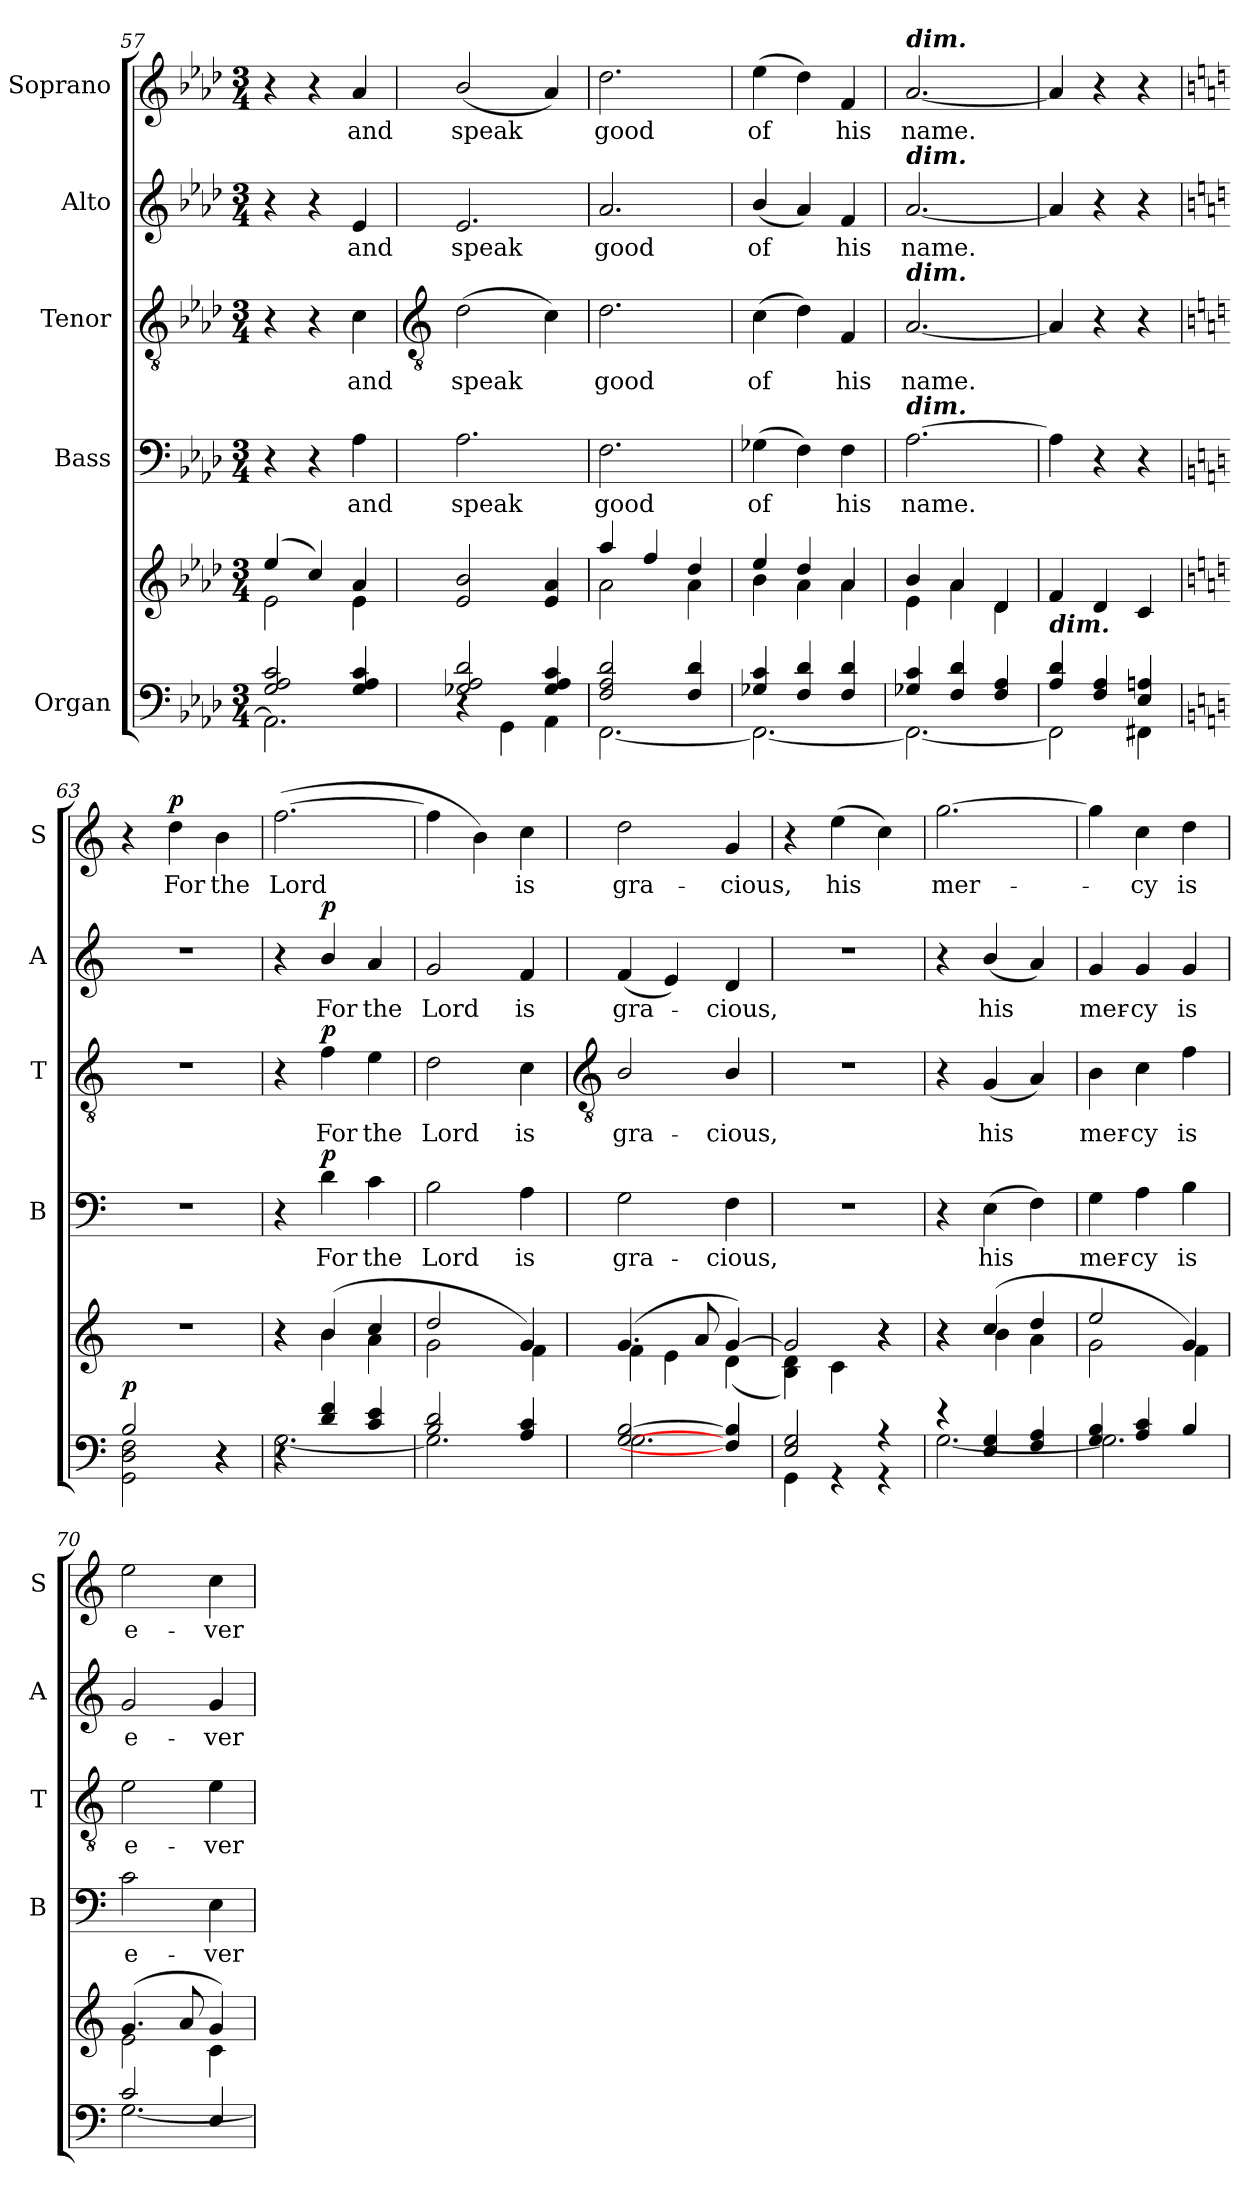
**kern	**kern	**dynam	**kern	**text	**dynam	**kern	**text	**dynam	**kern	**text	**dynam	**kern	**text	**dynam
*part5	*part5	*part5	*part4	*part4	*part4	*part3	*part3	*part3	*part2	*part2	*part2	*part1	*part1	*part1
*staff6	*staff5	*staff5/6	*staff4	*staff4	*staff4	*staff3	*staff3	*staff3	*staff2	*staff2	*staff2	*staff1	*staff1	*staff1
*I"Organ	*	*	*I"Bass	*	*	*I"Tenor	*	*	*I"Alto	*	*	*I"Soprano	*	*
*	*	*	*I'B	*	*	*I'T	*	*	*I'A	*	*	*I'S	*	*
*clefF4	*clefG2	*	*clefF4	*	*	*clefGv2	*	*	*clefG2	*	*	*clefG2	*	*
*k[b-e-a-d-]	*k[b-e-a-d-]	*	*k[b-e-a-d-]	*	*	*k[b-e-a-d-]	*	*	*k[b-e-a-d-]	*	*	*k[b-e-a-d-]	*	*
*A-:	*A-:	*	*A-:	*	*	*A-:	*	*	*A-:	*	*	*A-:	*	*
*M3/4	*M3/4	*	*M3/4	*	*	*M3/4	*	*	*M3/4	*	*	*M3/4	*	*
=57	=57	=57	=57	=57	=57	=57	=57	=57	=57	=57	=57	=57	=57	=57
*^	*^	*	*	*	*	*	*	*	*	*	*	*	*	*
*	*^	*	*^	*	*	*	*	*	*	*	*	*	*	*	*	*
!	!	!LO:N:vis=1	!	!	!LO:N:vis=1	!	!	!	!	!	!	!	!	!	!	!	!	!
2G/ 2A-/ 2c/	2.AA-\]	2.ryy	(>4ee-/	2e-\	2.ryy	.	4r	.	.	4r	.	.	4r	.	.	4r	.	.
.	.	.	4cc/)	.	.	.	4r	.	.	4r	.	.	4r	.	.	4r	.	.
!	!	!	!	!	!	!	!	!LO:LY:b	!	!	!LO:LY:b	!	!	!LO:LY:b	!	!	!LO:LY:b	!
4G/ 4A-/ 4c/	.	.	4a-/	4e-\	.	.	4A-	and	.	4c	and	.	4e-	and	.	4a-	and	.
!!LO:LB:g=z
=58	=58	=58	=58	=58	=58	=58	=58	=58	=58	=58	=58	=58	=58	=58	=58	=58	=58	=58
*	*	*	*	*	*	*	*	*	*	*clefGv2	*	*	*	*	*	*	*	*
!	!	!LO:N:vis=1	!	!	!LO:N:vis=1	!	!	!LO:LY:b	!	!	!LO:LY:b	!	!	!LO:LY:b	!	!	!LO:LY:b	!
2G-X/ 2A-/ 2d-/	4r	2.ryy	2e-/ 2b-/	2.ryy	2.ryy	.	2.A-	speak	.	(>2d-	speak	.	2.e-	speak	.	(<2b-/	speak	.
.	4GG\	.	.	.	.	.	.	.	.	.	.	.	.	.	.	.	.	.
4G-/ 4A-/ 4c/	4AA-\	.	4e-/ 4a-/	.	.	.	.	.	.	4c)	.	.	.	.	.	4a-)	.	.
=59	=59	=59	=59	=59	=59	=59	=59	=59	=59	=59	=59	=59	=59	=59	=59	=59	=59	=59
!	!	!LO:N:vis=1	!	!	!LO:N:vis=1	!	!	!LO:LY:b	!	!	!LO:LY:b	!	!	!LO:LY:b	!	!	!LO:LY:b	!
2F/ 2A-/ 2d-/	[2.FF\	2.ryy	4aa-/	2a-\	2.ryy	.	2.F	good	.	2.d-	good	.	2.a-	good	.	2.dd-	good	.
.	.	.	4ff/	.	.	.	.	.	.	.	.	.	.	.	.	.	.	.
4F/ 4d-/	.	.	4dd-/	4a-\	.	.	.	.	.	.	.	.	.	.	.	.	.	.
=60	=60	=60	=60	=60	=60	=60	=60	=60	=60	=60	=60	=60	=60	=60	=60	=60	=60	=60
!	!	!LO:N:vis=1	!	!	!LO:N:vis=1	!	!	!LO:LY:b	!	!	!LO:LY:b	!	!	!LO:LY:b	!	!	!LO:LY:b	!
4G-X/ 4c/	2.FF\_	2.ryy	4ee-/	4b-\	2.ryy	.	(>4G-X	of	.	(>4c	of	.	(<4b-/	of	.	(>4ee-	of	.
4F/ 4d-/	.	.	4dd-/	4a-\	.	.	4F)	.	.	4d-)	.	.	4a-)	.	.	4dd-)	.	.
!	!	!	!	!	!	!	!	!LO:LY:b	!	!	!LO:LY:b	!	!	!LO:LY:b	!	!	!LO:LY:b	!
4F/ 4d-/	.	.	4a-/	4a-\	.	.	4F	his	.	4F	his	.	4f	his	.	4f	his	.
=61	=61	=61	=61	=61	=61	=61	=61	=61	=61	=61	=61	=61	=61	=61	=61	=61	=61	=61
!	!	!	!	!	!	!	!	!	!	!	!	!	!	!	!	!LO:TX:a:Bi:t=dim.	!	!
!	!	!	!	!	!	!	!	!	!	!	!	!	!LO:TX:a:Bi:t=dim.	!	!	!	!	!
!	!	!	!	!	!	!	!	!	!	!LO:TX:a:Bi:t=dim.	!	!	!	!	!	!	!	!
!	!	!	!	!	!	!	!LO:TX:a:Bi:t=dim.	!	!	!	!	!	!	!	!	!	!	!
!	!	!LO:N:vis=1	!	!	!LO:N:vis=1	!	!	!LO:LY:b	!	!	!LO:LY:b	!	!	!LO:LY:b	!	!	!LO:LY:b	!
4G-X/ 4c/	2.FF\_	2.ryy	4b-/	4e-\	2.ryy	.	[2.A-	name.	.	[2.A-	name.	.	[2.a-	name.	.	[2.a-	name.	.
4F/ 4d-/	.	.	4a-/	4a-\	.	.	.	.	.	.	.	.	.	.	.	.	.	.
4F/ 4A-/	.	.	4d-/	4d-\	.	.	.	.	.	.	.	.	.	.	.	.	.	.
=62	=62	=62	=62	=62	=62	=62	=62	=62	=62	=62	=62	=62	=62	=62	=62	=62	=62	=62
!LO:TX:a:Bi:t=dim.	!	!	!	!	!	!	!	!	!	!	!	!	!	!	!	!	!	!
!	!	!LO:N:vis=1	!	!	!LO:N:vis=1	!	!	!	!	!	!	!	!	!	!	!	!	!
4A-/ 4d-/	2FF\]	2.ryy	4f/	2ryy	2.ryy	.	4A-]	.	.	4A-]	.	.	4a-]	.	.	4a-]	.	.
4F/ 4A-/	.	.	4d-/	.	.	.	4r	.	.	4r	.	.	4r	.	.	4r	.	.
4E-/ 4An/	4FF#X\	.	4c/	4ryy	.	.	4r	.	.	4r	.	.	4r	.	.	4r	.	.
=63	=63	=63	=63	=63	=63	=63	=63	=63	=63	=63	=63	=63	=63	=63	=63	=63	=63	=63
*k[]	*	*	*k[]	*	*	*	*k[]	*	*	*k[]	*	*	*k[]	*	*	*k[]	*	*
*C:	*	*	*C:	*	*	*	*C:	*	*	*C:	*	*	*C:	*	*	*C:	*	*
!	!	!LO:N:vis=1	!LO:N:vis=1	!	!LO:N:vis=1	!LO:DY:a=2	!LO:N:vis=1	!	!	!LO:N:vis=1	!	!	!LO:N:vis=1	!	!	!	!	!
2B/	2GG\ 2D\ 2F\	2.ryy	2.r	2ryy	2.ryy	p	2.r	.	.	2.r	.	.	2.r	.	.	4r	.	.
!	!	!	!	!	!	!	!	!	!	!	!	!	!	!	!	!	!LO:LY:b	!LO:DY:b
.	.	.	.	.	.	.	.	.	.	.	.	.	.	.	.	4dd	For	p
!	!	!	!	!	!	!	!	!	!	!	!	!	!	!	!	!	!LO:LY:b	!
4r	4r	.	.	4ryy	.	.	.	.	.	.	.	.	.	.	.	4b	the	.
=64	=64	=64	=64	=64	=64	=64	=64	=64	=64	=64	=64	=64	=64	=64	=64	=64	=64	=64
!	!	!LO:N:vis=1	!	!	!LO:N:vis=1	!	!	!	!	!	!	!	!	!	!	!	!LO:LY:b	!
4r	[2.G\	2.ryy	4r	4r	2.ryy	.	4r	.	.	4r	.	.	4r	.	.	(>[2.ff	Lord	.
!	!	!	!	!	!	!	!	!LO:LY:b	!LO:DY:b	!	!LO:LY:b	!LO:DY:b	!	!LO:LY:b	!LO:DY:b	!	!	!
4d/ 4f/	.	.	(>4b/	4b\	.	.	4d	For	p	4f	For	p	4b/	For	p	.	.	.
!	!	!	!	!	!	!	!	!LO:LY:b	!	!	!LO:LY:b	!	!	!LO:LY:b	!	!	!	!
4c/ 4e/	.	.	4cc/	4a\	.	.	4c	the	.	4e	the	.	4a	the	.	.	.	.
=65	=65	=65	=65	=65	=65	=65	=65	=65	=65	=65	=65	=65	=65	=65	=65	=65	=65	=65
!	!	!LO:N:vis=1	!	!	!LO:N:vis=1	!	!	!LO:LY:b	!	!	!LO:LY:b	!	!	!LO:LY:b	!	!	!	!
2B/ 2d/	2.G\]	2.ryy	2dd/	2g\	2.ryy	.	2B	Lord	.	2d	Lord	.	2g	Lord	.	4ff]	.	.
.	.	.	.	.	.	.	.	.	.	.	.	.	.	.	.	4b)	.	.
!	!	!	!	!	!	!	!	!LO:LY:b	!	!	!LO:LY:b	!	!	!LO:LY:b	!	!	!LO:LY:b	!
4A/ 4c/	.	.	4g/)	4f\	.	.	4A	is	.	4c	is	.	4f	is	.	4cc	is	.
*v	*v	*v	*	*	*	*	*	*	*	*	*	*	*	*	*	*	*	*
!!LO:LB:g=z
=66	=66	=66	=66	=66	=66	=66	=66	=66	=66	=66	=66	=66	=66	=66	=66	=66
*	*	*	*	*	*	*	*	*clefGv2	*	*	*	*	*	*	*	*
*^	*	*	*	*	*	*	*	*	*	*	*	*	*	*	*	*
!	!	!	!	!LO:N:vis=1	!	!	!LO:LY:b	!	!	!LO:LY:b	!	!	!LO:LY:b	!	!	!LO:LY:b	!
[2G/ [2B/	2.G\	(>4.g/	4f\	2.ryy	.	2G	gra-	.	2B/	gra-	.	(<4f	gra-	.	2dd	gra-	.
.	.	.	4e\	.	.	.	.	.	.	.	.	4e)	.	.	.	.	.
.	.	8a/	.	.	.	.	.	.	.	.	.	.	.	.	.	.	.
!	!	!	!	!	!	!	!LO:LY:b	!	!	!LO:LY:b	!	!	!LO:LY:b	!	!	!LO:LY:b	!
4F/] 4B/]	.	[4g/)	(<4d\	.	.	4F	-cious,	.	4B/	-cious,	.	4d	cious,	.	4g	-cious,	.
=67	=67	=67	=67	=67	=67	=67	=67	=67	=67	=67	=67	=67	=67	=67	=67	=67	=67
!	!	!	!	!LO:N:vis=1	!	!LO:N:vis=1	!	!	!LO:N:vis=1	!	!	!LO:N:vis=1	!	!	!	!	!
2E/ 2G/	4GG\	2g/]	4B\ 4d\)	2.ryy	.	2.r	.	.	2.r	.	.	2.r	.	.	4r	.	.
!	!	!	!	!	!	!	!	!	!	!	!	!	!	!	!	!LO:LY:b	!
.	4r	.	4c\	.	.	.	.	.	.	.	.	.	.	.	(>4ee	his	.
4r	4r	4r	4r	.	.	.	.	.	.	.	.	.	.	.	4cc)	.	.
=68	=68	=68	=68	=68	=68	=68	=68	=68	=68	=68	=68	=68	=68	=68	=68	=68	=68
!	!	!	!	!LO:N:vis=1	!	!	!	!	!	!	!	!	!	!	!	!LO:LY:b	!
4r	[2.G\	4r	4r	2.ryy	.	4r	.	.	4r	.	.	4r	.	.	[2.gg	mer-	.
!	!	!	!	!	!	!	!LO:LY:b	!	!	!LO:LY:b	!	!	!LO:LY:b	!	!	!	!
4E/ 4G/	.	(>4cc/	4b\	.	.	(>4E	his	.	(<4G	his	.	(<4b/	his	.	.	.	.
4F/ 4A/	.	4dd/	4a\	.	.	4F)	.	.	4A)	.	.	4a)	.	.	.	.	.
=69	=69	=69	=69	=69	=69	=69	=69	=69	=69	=69	=69	=69	=69	=69	=69	=69	=69
!	!	!	!	!LO:N:vis=1	!	!	!LO:LY:b	!	!	!LO:LY:b	!	!	!LO:LY:b	!	!	!	!
4G/ 4B/	2.G\]	2ee/	2g\	2.ryy	.	4G	mer-	.	4B	mer-	.	4g	mer-	.	4gg]	.	.
!	!	!	!	!	!	!	!LO:LY:b	!	!	!LO:LY:b	!	!	!LO:LY:b	!	!	!LO:LY:b	!
4A/ 4c/	.	.	.	.	.	4A	-cy	.	4c	-cy	.	4g	-cy	.	4cc	cy	.
!	!	!	!	!	!	!	!LO:LY:b	!	!	!LO:LY:b	!	!	!LO:LY:b	!	!	!LO:LY:b	!
4B/	.	4g/)	4f\	.	.	4B	is	.	4f	is	.	4g	is	.	4dd	is	.
=70	=70	=70	=70	=70	=70	=70	=70	=70	=70	=70	=70	=70	=70	=70	=70	=70	=70
!	!	!	!	!LO:N:vis=1	!	!	!LO:LY:b	!	!	!LO:LY:b	!	!	!LO:LY:b	!	!	!LO:LY:b	!
2c/	[2.G\	(>4.g/	2e\	2.ryy	.	2c	e-	.	2e	e-	.	2g	e-	.	2ee	e-	.
.	.	8a/	.	.	.	.	.	.	.	.	.	.	.	.	.	.	.
!	!	!	!	!	!	!	!LO:LY:b	!	!	!LO:LY:b	!	!	!LO:LY:b	!	!	!LO:LY:b	!
4E/	.	4g/)	4c\	.	.	4E	-ver-	.	4e	-ver-	.	4g	-ver-	.	4cc	-ver-	.
*v	*v	*	*	*	*	*	*	*	*	*	*	*	*	*	*	*	*
*	*v	*v	*v	*	*	*	*	*	*	*	*	*	*	*	*	*
=	=	=	=	=	=	=	=	=	=	=	=	=	=	=
*-	*-	*-	*-	*-	*-	*-	*-	*-	*-	*-	*-	*-	*-	*-
